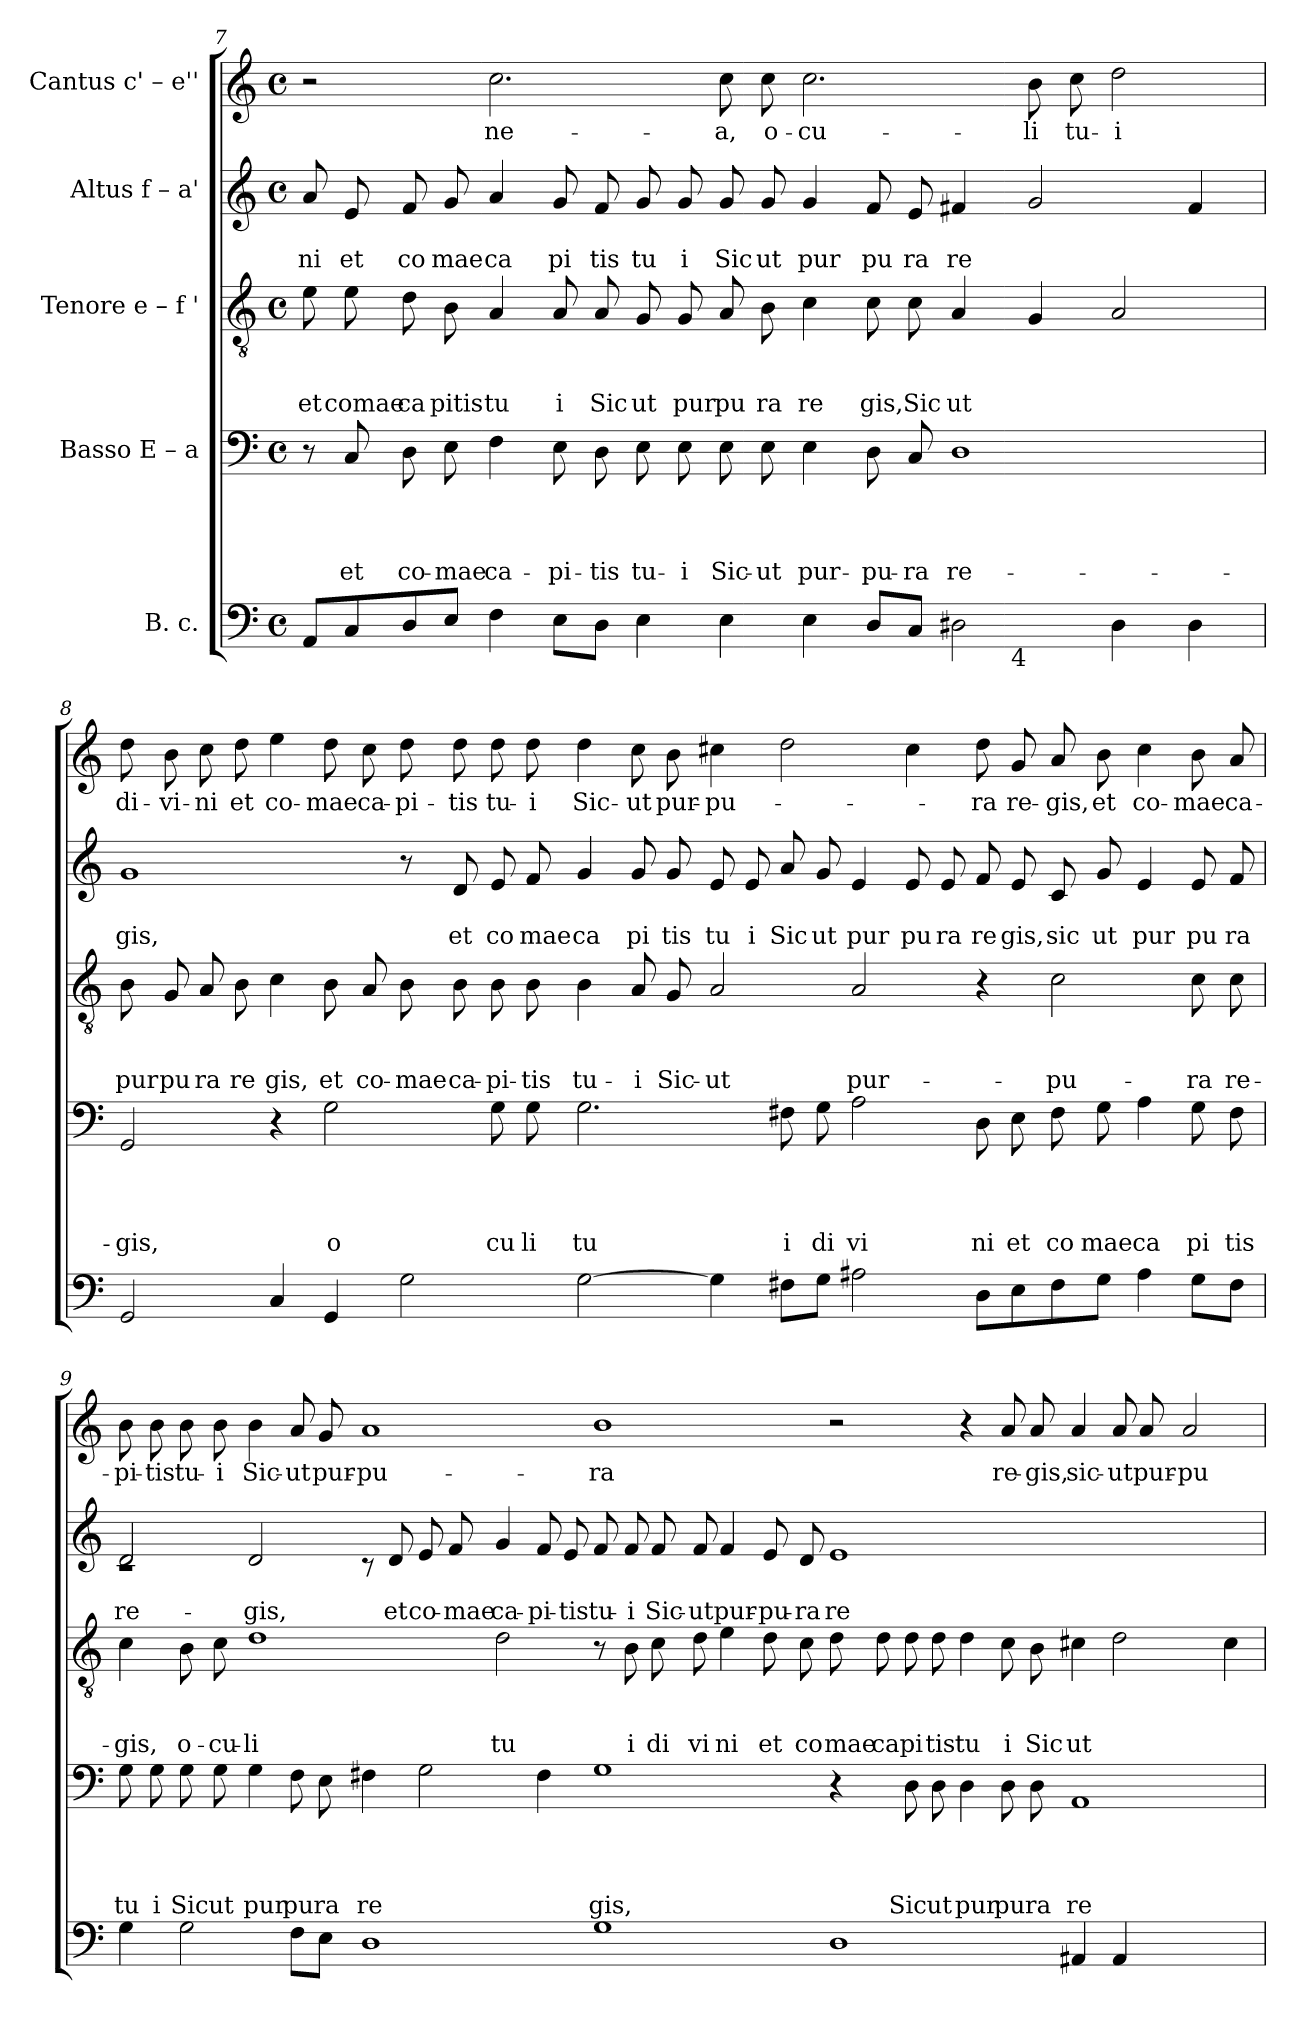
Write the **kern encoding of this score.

**kern	**kern	**text	**text	**text	**text	**kern	**text	**text	**text	**kern	**text	**text	**kern	**text
*part5	*part4	*part4	*part4	*part4	*part4	*part3	*part3	*part3	*part3	*part2	*part2	*part2	*part1	*part1
*staff5	*staff4	*staff4	*staff4	*staff4	*staff4	*staff3	*staff3	*staff3	*staff3	*staff2	*staff2	*staff2	*staff1	*staff1
*I"B. c.	*I"Basso E – a	*	*	*	*	*I"Tenore e – f '	*	*	*	*I"Altus f – a'	*	*	*I"Cantus c' – e''	*
!!LO:LB:g=z
*clefF4	*clefF4	*	*	*	*	*clefGv2	*	*	*	*clefG2	*	*	*clefG2	*
*k[]	*k[]	*	*	*	*	*k[]	*	*	*	*k[]	*	*	*k[]	*
*C:	*C:	*	*	*	*	*C:	*	*	*	*C:	*	*	*C:	*
*M4/4	*M4/4	*	*	*	*	*M4/4	*	*	*	*M4/4	*	*	*M4/4	*
*met(c)	*met(c)	*	*	*	*	*met(c)	*	*	*	*met(c)	*	*	*met(c)	*
=7	=7	=7	=7	=7	=7	=7	=7	=7	=7	=7	=7	=7	=7	=7
!	!	!	!	!	!	!	!	!	!LO:LY:b	!	!	!LO:LY:b	!	!
*^	*	*	*	*	*	*	*	*	*	*	*	*	*	*
8AA/L	1ryy	8r	.	.	.	.	8e\	.	.	et	8a/	.	-ni	2r	.
!	!	!	!	!	!	!LO:LY:b	!	!	!	!LO:LY:b	!	!	!LO:LY:b	!	!
8C/	.	8C/	.	.	.	et	8e\	.	.	comae	8e/	.	et	.	.
!	!	!	!	!	!	!LO:LY:b	!	!	!	!LO:LY:b	!	!	!LO:LY:b	!	!
8D/	.	8D\	.	.	.	co-	8d\	.	.	ca	8f/	.	co	.	.
!	!	!	!	!	!	!LO:LY:b	!	!	!	!LO:LY:b	!	!	!LO:LY:b	!	!
8E/J	.	8E\	.	.	.	-mae	8B\	.	.	pitis	8g/	.	mae	.	.
!	!	!	!	!	!	!LO:LY:b	!	!	!	!LO:LY:b	!	!	!LO:LY:b	!	!LO:LY:b
4F\	.	4F\	.	.	.	ca-	4A/	.	.	tu	4a/	.	ca	2.cc\	-ne-
!	!	!	!	!	!	!LO:LY:b	!	!	!	!LO:LY:b	!	!	!LO:LY:b	!	!
8E\L	.	8E\	.	.	.	-pi-	8A/	.	.	i	8g/	.	pi	.	.
!	!	!	!	!	!	!LO:LY:b	!	!	!	!LO:LY:b	!	!	!LO:LY:b	!	!
8D\J	.	8D\	.	.	.	-tis	8A/	.	.	Sic	8f/	.	tis	.	.
!	!	!	!	!	!	!LO:LY:b	!	!	!	!LO:LY:b	!	!	!LO:LY:b	!	!
4E>\	1ryy	8E\	.	.	.	tu-	8G/	.	.	ut	8g/	.	tu	.	.
!	!	!	!	!	!	!LO:LY:b	!	!	!	!LO:LY:b	!	!	!LO:LY:b	!	!
.	.	8E\	.	.	.	-i	8G/	.	.	pur	8g/	.	i	.	.
!	!	!	!	!	!	!LO:LY:b	!	!	!	!LO:LY:b	!	!	!LO:LY:b	!	!LO:LY:b
4E\	.	8E\	.	.	.	Sic-	8A/	.	.	pu	8g/	.	Sic	8cc\	-a,
!	!	!	!	!	!	!LO:LY:b	!	!	!	!LO:LY:b	!	!	!LO:LY:b	!	!LO:LY:b
.	.	8E\	.	.	.	-ut	8B\	.	.	ra	8g/	.	ut	8cc\	o-
!	!	!	!	!	!	!LO:LY:b	!	!	!	!LO:LY:b	!	!	!LO:LY:b	!	!LO:LY:b
4E\	.	4E\	.	.	.	pur-	4c\	.	.	re	4g/	.	pur	2.cc\	-cu-
!	!	!	!	!	!	!LO:LY:b	!	!	!	!LO:LY:b	!	!	!LO:LY:b	!	!
8D/L	.	8D\	.	.	.	-pu-	8c\	.	.	gis,	8f/	.	pu	.	.
!	!	!	!	!	!	!LO:LY:b	!	!	!	!LO:LY:b	!	!	!LO:LY:b	!	!
8C/J	.	8C/	.	.	.	-ra	8c\	.	.	Sic	8e/	.	ra	.	.
!	!	!	!	!	!	!LO:LY:b	!	!	!	!LO:LY:b	!	!	!LO:LY:b	!	!
2D#\	8..ryy	1D	.	.	.	re-	4A/	.	.	ut	4f#X/	.	re	.	.
!	!LO:TX:b:t=4	!	!	!	!	!	!	!	!	!	!	!	!	!	!
.	2ryy	.	.	.	.	.	.	.	.	.	.	.	.	.	.
!	!	!	!	!	!	!	!	!	!	!	!	!	!	!	!LO:LY:b
.	.	.	.	.	.	.	4G/	.	.	.	2g/	.	.	8b\	-li
!	!	!	!	!	!	!	!	!	!	!	!	!	!	!	!LO:LY:b
.	.	.	.	.	.	.	.	.	.	.	.	.	.	8cc\	tu-
!	!	!	!	!	!	!	!	!	!	!	!	!	!	!	!LO:LY:b
4D#\	.	.	.	.	.	.	2A/	.	.	.	.	.	.	2dd\	-i
.	4ryy	.	.	.	.	.	.	.	.	.	.	.	.	.	.
4D#\	.	.	.	.	.	.	.	.	.	.	4f#/	.	.	.	.
.	32ryy	.	.	.	.	.	.	.	.	.	.	.	.	.	.
!!LO:LB:g=z
=8	=8	=8	=8	=8	=8	=8	=8	=8	=8	=8	=8	=8	=8	=8	=8
!	!	!	!	!	!	!LO:LY:b	!	!	!	!LO:LY:b	!	!	!LO:LY:b	!	!LO:LY:b
*v	*v	*	*	*	*	*	*	*	*	*	*	*	*	*	*
2GG/	2GG/	.	.	.	-gis,	8B\	.	.	pur	1g	.	gis,	8dd\	di-
!	!	!	!	!	!	!	!	!	!LO:LY:b	!	!	!	!	!LO:LY:b
.	.	.	.	.	.	8G/	.	.	pu	.	.	.	8b\	-vi-
!	!	!	!	!	!	!	!	!	!LO:LY:b	!	!	!	!	!LO:LY:b
.	.	.	.	.	.	8A/	.	.	ra	.	.	.	8cc\	-ni
!	!	!	!	!	!	!	!	!	!LO:LY:b	!	!	!	!	!LO:LY:b
.	.	.	.	.	.	8B\	.	.	re	.	.	.	8dd\	et
!	!	!	!	!	!	!	!	!	!LO:LY:b	!	!	!	!	!LO:LY:b
4C/	4r	.	.	.	.	4c\	.	.	gis,	.	.	.	4ee\	co-
!	!	!	!	!	!LO:LY:b	!	!	!	!LO:LY:b	!	!	!	!	!LO:LY:b
4GG/	2G\	.	.	.	o	8B\	.	.	et	.	.	.	8dd\	-mae
!	!	!	!	!	!	!	!	!	!LO:LY:b	!	!	!	!	!LO:LY:b
.	.	.	.	.	.	8A/	.	.	co-	.	.	.	8cc\	ca-
!	!	!	!	!	!	!	!	!	!LO:LY:b	!	!	!	!	!LO:LY:b
2G\	.	.	.	.	.	8B\	.	.	-mae	8r	.	.	8dd\	-pi-
!	!	!	!	!	!	!	!	!	!LO:LY:b	!	!	!LO:LY:b	!	!LO:LY:b
.	.	.	.	.	.	8B\	.	.	ca-	8d/	.	et	8dd\	-tis
!	!	!	!	!	!LO:LY:b	!	!	!	!LO:LY:b	!	!	!LO:LY:b	!	!LO:LY:b
.	8G\	.	.	.	cu	8B\	.	.	-pi-	8e/	.	co	8dd\	tu-
!	!	!	!	!	!LO:LY:b	!	!	!	!LO:LY:b	!	!	!LO:LY:b	!	!LO:LY:b
.	8G\	.	.	.	li	8B\	.	.	-tis	8f/	.	mae	8dd\	-i
!	!	!	!	!	!LO:LY:b	!	!	!	!LO:LY:b	!	!	!LO:LY:b	!	!LO:LY:b
[>2G\	2.G\	.	.	.	tu	4B\	.	.	tu-	4g/	.	ca	4dd\	Sic-
!	!	!	!	!	!	!	!	!	!LO:LY:b	!	!	!LO:LY:b	!	!LO:LY:b
.	.	.	.	.	.	8A/	.	.	-i	8g/	.	pi	8cc\	-ut
!	!	!	!	!	!	!	!	!	!LO:LY:b	!	!	!LO:LY:b	!	!LO:LY:b
.	.	.	.	.	.	8G/	.	.	Sic-	8g/	.	tis	8b\	pur-
!	!	!	!	!	!	!	!	!	!LO:LY:b	!	!	!LO:LY:b	!	!LO:LY:b
4G>\]	.	.	.	.	.	2A/	.	.	-ut	8e/	.	tu	4cc#X\	-pu-
!	!	!	!	!	!	!	!	!	!	!	!	!LO:LY:b	!	!
.	.	.	.	.	.	.	.	.	.	8e/	.	i	.	.
!	!	!	!	!	!LO:LY:b	!	!	!	!	!	!	!LO:LY:b	!	!
8F#X\L	8F#X\	.	.	.	i	.	.	.	.	8a/	.	Sic	2dd\	.
!	!	!	!	!	!LO:LY:b	!	!	!	!	!	!	!LO:LY:b	!	!
8G\J	8G\	.	.	.	di	.	.	.	.	8g/	.	ut	.	.
!	!	!	!	!	!LO:LY:b	!	!	!	!LO:LY:b	!	!	!LO:LY:b	!	!
2A#\	2A\	.	.	.	vi	2A/	.	.	pur-	4e/	.	pur	.	.
!	!	!	!	!	!	!	!	!	!	!	!	!LO:LY:b	!	!
.	.	.	.	.	.	.	.	.	.	8e/	.	pu	4cc#\	.
!	!	!	!	!	!	!	!	!	!	!	!	!LO:LY:b	!	!
.	.	.	.	.	.	.	.	.	.	8e/	.	ra	.	.
!	!	!	!	!	!LO:LY:b	!	!	!	!	!	!	!LO:LY:b	!	!LO:LY:b
8D\L	8D\	.	.	.	ni	4r	.	.	.	8f/	.	re	8dd\	-ra
!	!	!	!	!	!LO:LY:b	!	!	!	!	!	!	!LO:LY:b	!	!LO:LY:b
8E\	8E\	.	.	.	et	.	.	.	.	8e/	.	gis,	8g/	re-
!	!	!	!	!	!LO:LY:b	!	!	!	!LO:LY:b	!	!	!LO:LY:b	!	!LO:LY:b
8F#\	8F#\	.	.	.	co	2c\	.	.	-pu-	8c/	.	sic	8a/	-gis,
!	!	!	!	!	!LO:LY:b	!	!	!	!	!	!	!LO:LY:b	!	!LO:LY:b
8G\J	8G\	.	.	.	mae	.	.	.	.	8g/	.	ut	8b\	et
!	!	!	!	!	!LO:LY:b	!	!	!	!	!	!	!LO:LY:b	!	!LO:LY:b
4A#\	4A\	.	.	.	ca	.	.	.	.	4e/	.	pur	4cc#\	co-
!	!	!	!	!	!LO:LY:b	!	!	!	!LO:LY:b	!	!	!LO:LY:b	!	!LO:LY:b
8G\L	8G\	.	.	.	pi	8c\	.	.	-ra	8e/	.	pu	8b\	-mae
!	!	!	!	!	!LO:LY:b	!	!	!	!LO:LY:b	!	!	!LO:LY:b	!	!LO:LY:b
8F#\J	8F#\	.	.	.	tis	8c\	.	.	re-	8f/	.	ra	8a/	ca-
!!LO:PB:g=z
=9	=9	=9	=9	=9	=9	=9	=9	=9	=9	=9	=9	=9	=9	=9
!	!	!	!	!	!LO:LY:b	!	!	!	!LO:LY:b	!	!	!LO:LY:b	!	!LO:LY:b
*	*	*	*	*	*	*	*	*	*	*^	*	*	*	*
4G>\	8G\	.	.	.	tu	4c\	.	.	-gis,	2d/	1rc	.	re-	8b\	-pi-
!	!	!	!	!	!LO:LY:b	!	!	!	!	!	!	!	!	!	!LO:LY:b
.	8G\	.	.	.	i	.	.	.	.	.	.	.	.	8b\	-tis
!	!	!	!	!	!LO:LY:b	!	!	!	!LO:LY:b	!	!	!	!	!	!LO:LY:b
2G\	8G\	.	.	.	Sic	8B\	.	.	o-	.	.	.	.	8b\	tu-
!	!	!	!	!	!LO:LY:b	!	!	!	!LO:LY:b	!	!	!	!	!	!LO:LY:b
.	8G\	.	.	.	ut	8c\	.	.	-cu-	.	.	.	.	8b\	-i
!	!	!	!	!	!LO:LY:b	!	!	!	!LO:LY:b	!	!	!	!LO:LY:b	!	!LO:LY:b
.	4G\	.	.	.	pur	1d	.	.	-li	2d/	.	.	-gis,	4b\	Sic-
!	!	!	!	!	!LO:LY:b	!	!	!	!	!	!	!	!	!	!LO:LY:b
8F\L	8F\	.	.	.	pu	.	.	.	.	.	.	.	.	8a/	-ut
!	!	!	!	!	!LO:LY:b	!	!	!	!	!	!	!	!	!	!LO:LY:b
8E\J	8E\	.	.	.	ra	.	.	.	.	.	.	.	.	8g/	pur-
!	!	!	!	!	!LO:LY:b	!	!	!	!	!	!	!	!	!	!LO:LY:b
1D	4F#X\	.	.	.	re	.	.	.	.	1ryy	8rc	.	.	1a	-pu-
!	!	!	!	!	!	!	!	!	!	!	!	!	!LO:LY:b	!	!
.	.	.	.	.	.	.	.	.	.	.	8d/	.	et	.	.
!	!	!	!	!	!	!	!	!	!	!	!	!	!LO:LY:b	!	!
.	2G\	.	.	.	.	.	.	.	.	.	8e/	.	co-	.	.
!	!	!	!	!	!	!	!	!	!	!	!	!	!LO:LY:b	!	!
.	.	.	.	.	.	.	.	.	.	.	8f/	.	-mae	.	.
!	!	!	!	!	!	!	!	!	!LO:LY:b	!	!	!	!LO:LY:b	!	!
.	.	.	.	.	.	2d\	.	.	tu	.	4g/	.	ca-	.	.
!	!	!	!	!	!	!	!	!	!	!	!	!	!LO:LY:b	!	!
.	4F#\	.	.	.	.	.	.	.	.	.	8f/	.	-pi-	.	.
!	!	!	!	!	!	!	!	!	!	!	!	!	!LO:LY:b	!	!
.	.	.	.	.	.	.	.	.	.	.	8e/	.	-tis	.	.
!	!	!	!	!	!LO:LY:b	!	!	!	!	!	!	!	!LO:LY:b	!	!LO:LY:b
1G	1G	.	.	.	gis,	8r	.	.	.	0.ryy	8f/	.	tu-	1b	-ra
!	!	!	!	!	!	!	!	!	!LO:LY:b	!	!	!	!LO:LY:b	!	!
.	.	.	.	.	.	8B\	.	.	i	.	8f/	.	-i	.	.
!	!	!	!	!	!	!	!	!	!LO:LY:b	!	!	!	!LO:LY:b	!	!
.	.	.	.	.	.	8c\	.	.	di	.	8f/	.	Sic-	.	.
!	!	!	!	!	!	!	!	!	!LO:LY:b	!	!	!	!LO:LY:b	!	!
.	.	.	.	.	.	8d\	.	.	vi	.	8f/	.	-ut	.	.
!	!	!	!	!	!	!	!	!	!LO:LY:b	!	!	!	!LO:LY:b	!	!
.	.	.	.	.	.	4e\	.	.	ni	.	4f/	.	pur-	.	.
!	!	!	!	!	!	!	!	!	!LO:LY:b	!	!	!	!LO:LY:b	!	!
.	.	.	.	.	.	8d\	.	.	et	.	8e/	.	-pu-	.	.
!	!	!	!	!	!	!	!	!	!LO:LY:b	!	!	!	!LO:LY:b	!	!
.	.	.	.	.	.	8c\	.	.	co	.	8d/	.	-ra	.	.
!	!	!	!	!	!	!	!	!	!LO:LY:b	!	!	!	!LO:LY:b	!	!
1D	4r	.	.	.	.	8d\	.	.	mae	.	1e	.	re-	2r	.
!	!	!	!	!	!	!	!	!	!LO:LY:b	!	!	!	!	!	!
.	.	.	.	.	.	8d\	.	.	ca	.	.	.	.	.	.
!	!	!	!	!	!LO:LY:b	!	!	!	!LO:LY:b	!	!	!	!	!	!
.	8D\	.	.	.	Sic	8d\	.	.	pi	.	.	.	.	.	.
!	!	!	!	!	!LO:LY:b	!	!	!	!LO:LY:b	!	!	!	!	!	!
.	8D\	.	.	.	ut	8d\	.	.	tis	.	.	.	.	.	.
!	!	!	!	!	!LO:LY:b	!	!	!	!LO:LY:b	!	!	!	!	!	!
.	4D\	.	.	.	pur	4d\	.	.	tu	.	.	.	.	4r	.
!	!	!	!	!	!LO:LY:b	!	!	!	!LO:LY:b	!	!	!	!	!	!LO:LY:b
.	8D\	.	.	.	pu	8c\	.	.	i	.	.	.	.	8a/	re-
!	!	!	!	!	!LO:LY:b	!	!	!	!LO:LY:b	!	!	!	!	!	!LO:LY:b
.	8D\	.	.	.	ra	8B\	.	.	Sic	.	.	.	.	8a/	-gis,
!	!	!	!	!	!LO:LY:b	!	!	!	!LO:LY:b	!	!	!	!	!	!LO:LY:b
4AA#/	1AA	.	.	.	re	4c#X\	.	.	ut	.	1ryy	.	.	4a/	sic-
!	!	!	!	!	!	!	!	!	!	!	!	!	!	!	!LO:LY:b
4AA#/	.	.	.	.	.	2d\	.	.	.	.	.	.	.	8a/	-ut
!	!	!	!	!	!	!	!	!	!	!	!	!	!	!	!LO:LY:b
.	.	.	.	.	.	.	.	.	.	.	.	.	.	8a/	pur-
!	!	!	!	!	!	!	!	!	!	!	!	!	!	!	!LO:LY:b
2ryy	.	.	.	.	.	.	.	.	.	.	.	.	.	2a/	-pu-
.	.	.	.	.	.	4c#\	.	.	.	.	.	.	.	.	.
*	*	*	*	*	*	*	*	*	*	*v	*v	*	*	*	*
=	=	=	=	=	=	=	=	=	=	=	=	=	=	=
*-	*-	*-	*-	*-	*-	*-	*-	*-	*-	*-	*-	*-	*-	*-
